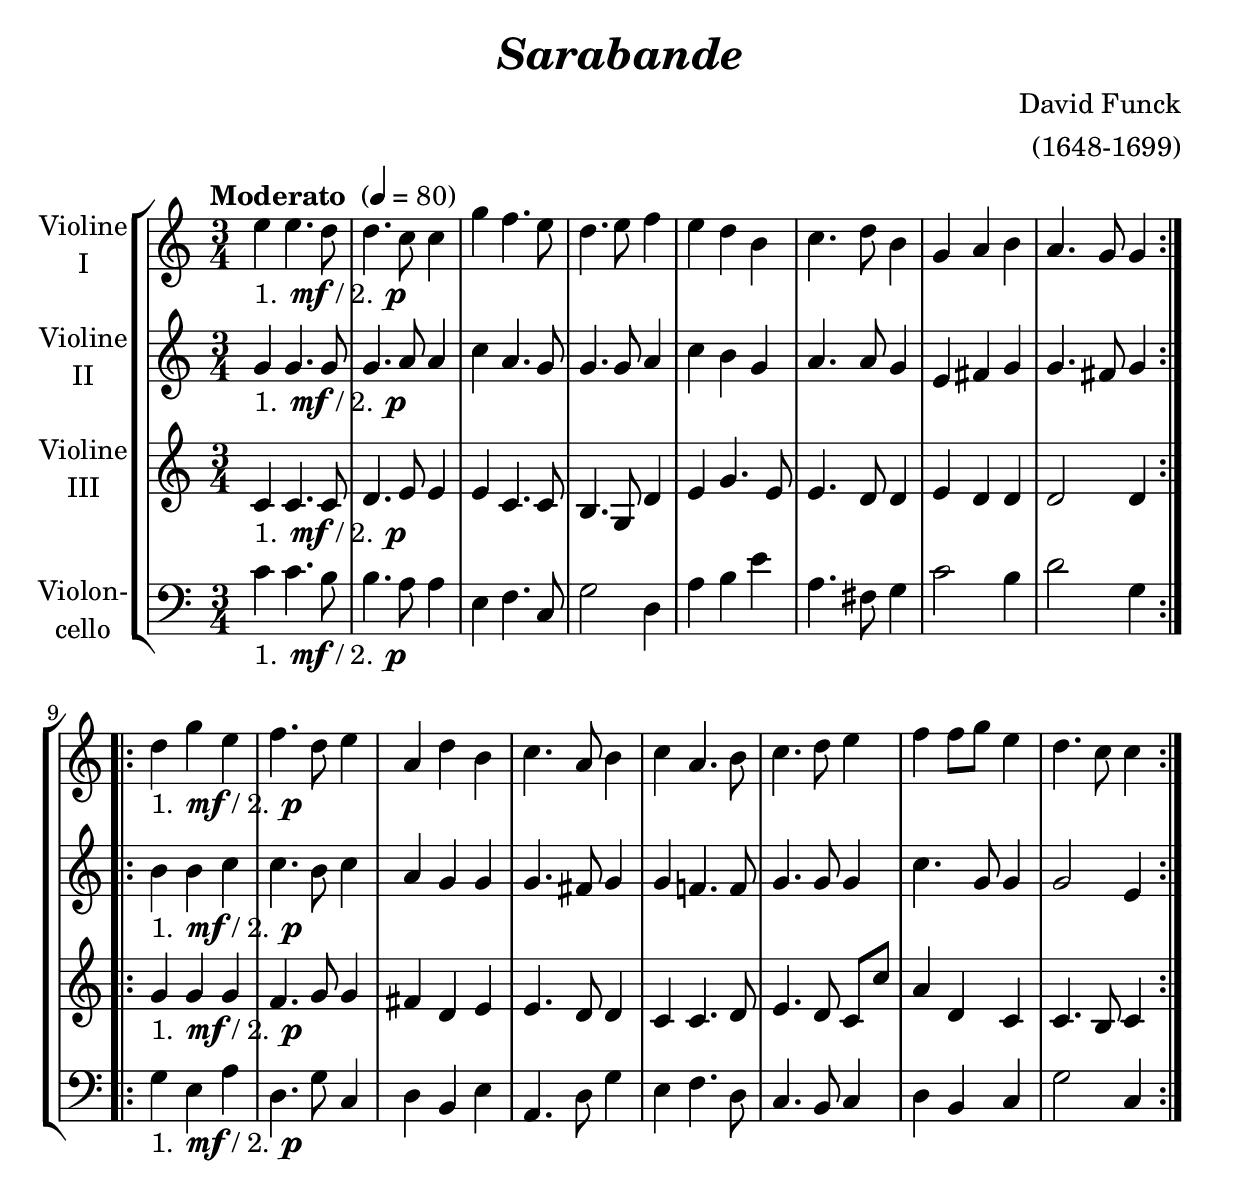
\version "2.14.2"
\include "deutsch.ly"

#(set-global-staff-size 24)

\header {
  title     = \markup \bold \italic "Sarabande"
  composer  = "David Funck"
  arranger  = "(1648-1699)"
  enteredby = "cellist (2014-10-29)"
}

voiceconsts = {
  \key g \major
  \time 3/4
  \tempo "Moderato " 4=80
  %\numericTimeSignature
  \compressFullBarRests
}

mihi = "clarinet"
mist = "string ensemble 1"
milo = "drawbar organ"
mikl = "acoustic grand"

mfp = \markup { "1. " \dynamic mf "/ 2. " \dynamic p }

va = \relative c'' {
   \voiceconsts

   \repeat volta 2 {
     h4_\mfp h4. a8
     a4. g8 g4
     d' c4. h8
     a4. h8 c4
     h a fis
     g4. a8 fis4
     d e fis
     e4. d8 d4
   }

   \repeat volta 2 {
     a'_\mfp d h
     c4. a8 h4
     e, a fis
     g4. e8 fis4
     g e4. fis8
     g4. a8 h4
     c c8 d h4
     a4. g8 g4
   }
}

\include "v2.ily"
vc = \relative c' {
   \voiceconsts

   \repeat volta 2 {
     g4_\mfp g4. g8
     a4. h8 h4
     h g4. g8
     fis4. d8 a'4
     h d4. h8
     h4. a8 a4
     h a a
     a2 a4
   }

   \repeat volta 2 {
     d_\mfp d d
     c4. d8 d4
     cis4 a h
     h4. a8 a4
     g g4. a8
     h4. a8 g[ g']
     e4 a, g
     g4. fis8 g4
   }
}

vd = \relative c' {
   \voiceconsts
   \clef "bass"

   \repeat volta 2 {
     g4_\mfp g4. fis8
     fis4. e8 e4
     h c4. g8
     d'2 a4
     e' fis h
     e,4. cis8 d4
     g2 fis4
     a2 d,4
   }

   \repeat volta 2 {
     d_\mfp h e
     a,4. d8 g,4
     a fis h
     e,4. a8 d4	
     h c4. a8
     g4. fis8 g4
     a fis g
     d'2 g,4
   }
}


music = \new StaffGroup <<
      \new Staff {
        \set Staff.midiInstrument = \mist
        \set Staff.instrumentName = \markup \center-column { "Violine" "I" }
        \transpose g c' { \va }
      }

      \new Staff {
        \set Staff.midiInstrument = \mist
        \set Staff.instrumentName = \markup \center-column { "Violine" "II" }
        \transpose g c' { \vb }
      }

      \new Staff {
        \set Staff.midiInstrument = \mist
        \set Staff.instrumentName = \markup \center-column { "Violine" "III" }
        \transpose g c' { \vc }
      }

      \new Staff {
        \set Staff.midiInstrument = \milo
        \set Staff.instrumentName = \markup \center-column { "Violon-" "cello" }
        \transpose g c' { \vd }
      }
>>

\book {
  \score {
   \music
    \layout {}
  }

  \score {
    \unfoldRepeats \music

    \midi {
      \context {
        \Score
      }
    }
  }
}
